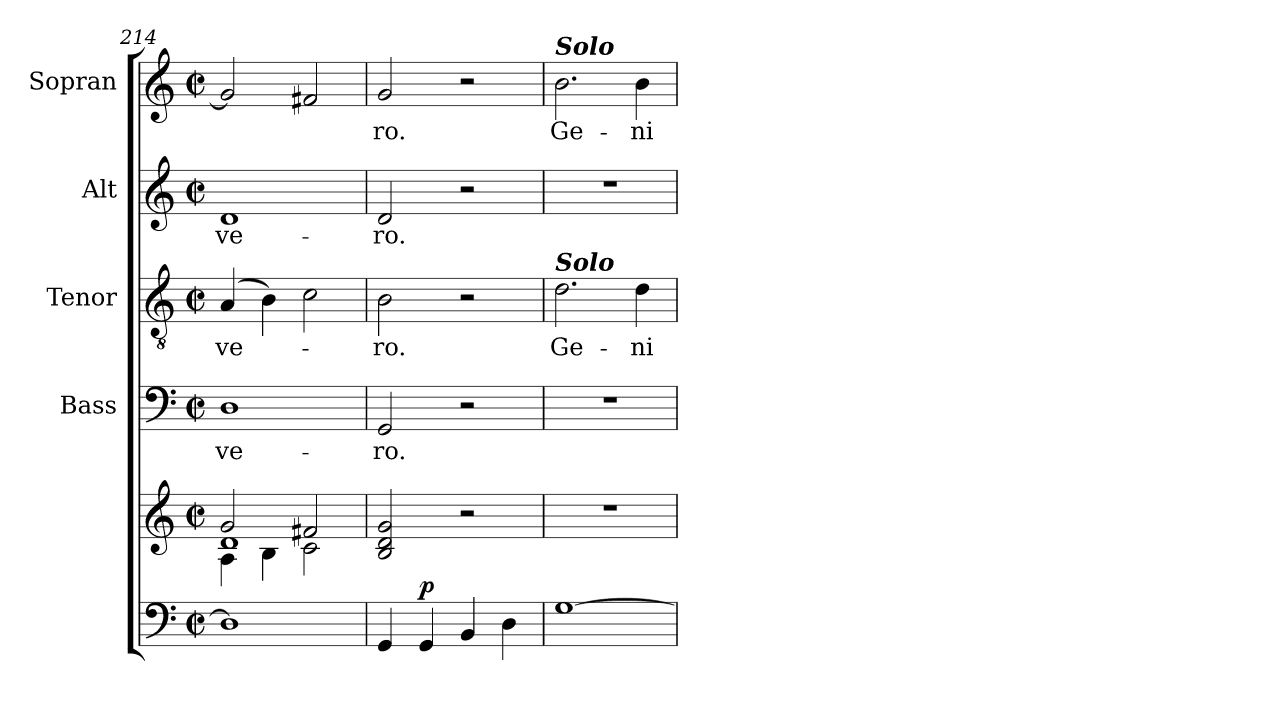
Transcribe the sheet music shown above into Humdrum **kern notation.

**kern	**kern	**dynam	**kern	**text	**kern	**text	**kern	**text	**kern	**text
*part5	*part5	*part5	*part4	*part4	*part3	*part3	*part2	*part2	*part1	*part1
*staff6	*staff5	*staff5/6	*staff4	*staff4	*staff3	*staff3	*staff2	*staff2	*staff1	*staff1
*	*	*	*I"Bass	*	*I"Tenor	*	*I"Alt	*	*I"Sopran	*
*	*	*	*I'B.	*	*I'T.	*	*I'A.	*	*I'S.	*
*clefF4	*clefG2	*	*clefF4	*	*clefGv2	*	*clefG2	*	*clefG2	*
*k[]	*k[]	*	*k[]	*	*k[]	*	*k[]	*	*k[]	*
*C:	*C:	*	*C:	*	*C:	*	*C:	*	*C:	*
*M2/2	*M2/2	*	*M2/2	*	*M2/2	*	*M2/2	*	*M2/2	*
*met(c|)	*met(c|)	*	*met(c|)	*	*met(c|)	*	*met(c|)	*	*met(c|)	*
=214	=214	=214	=214	=214	=214	=214	=214	=214	=214	=214
*	*^	*	*	*	*	*	*	*	*	*
*	*	*^	*	*	*	*	*	*	*	*	*
!	!	!	!	!	!	!LO:LY:b	!	!LO:LY:b	!	!LO:LY:b	!	!
1D]	2g/	4A\	1d	.	1D	ve-	(4A/	ve-	1d	ve-	2g/]	.
.	.	4B\	.	.	.	.	4B\)	.	.	.	.	.
.	2f#X/	2c\	.	.	.	.	2c\	.	.	.	2f#X/	.
*	*	*v	*v	*	*	*	*	*	*	*	*	*
=215	=215	=215	=215	=215	=215	=215	=215	=215	=215	=215	=215
!	!	!	!	!	!LO:LY:b	!	!LO:LY:b	!	!LO:LY:b	!	!LO:LY:b
*	*v	*v	*	*	*	*	*	*	*	*	*
4GG/	2B/ 2d/ 2g/	.	2GG/	-ro.	2B\	-ro.	2d/	-ro.	2g/	-ro.
!	!	!LO:DY:a=2	!	!	!	!	!	!	!	!
4GG/	.	p	.	.	.	.	.	.	.	.
4BB/	2r	.	2r	.	2r	.	2r	.	2r	.
4D\	.	.	.	.	.	.	.	.	.	.
=216	=216	=216	=216	=216	=216	=216	=216	=216	=216	=216
!	!	!	!	!	!	!	!	!	!LO:TX:a:Bi:t=Solo	!
!	!	!	!	!	!LO:TX:a:Bi:t=Solo	!	!	!	!	!
!	!	!	!	!	!	!LO:LY:b	!	!	!	!LO:LY:b
[1G	1r	.	1r	.	2.d\	Ge-	1r	.	2.b\	Ge-
!	!	!	!	!	!	!LO:LY:b	!	!	!	!LO:LY:b
.	.	.	.	.	4d\	-ni-	.	.	4b\	-ni-
=	=	=	=	=	=	=	=	=	=	=
*-	*-	*-	*-	*-	*-	*-	*-	*-	*-	*-
